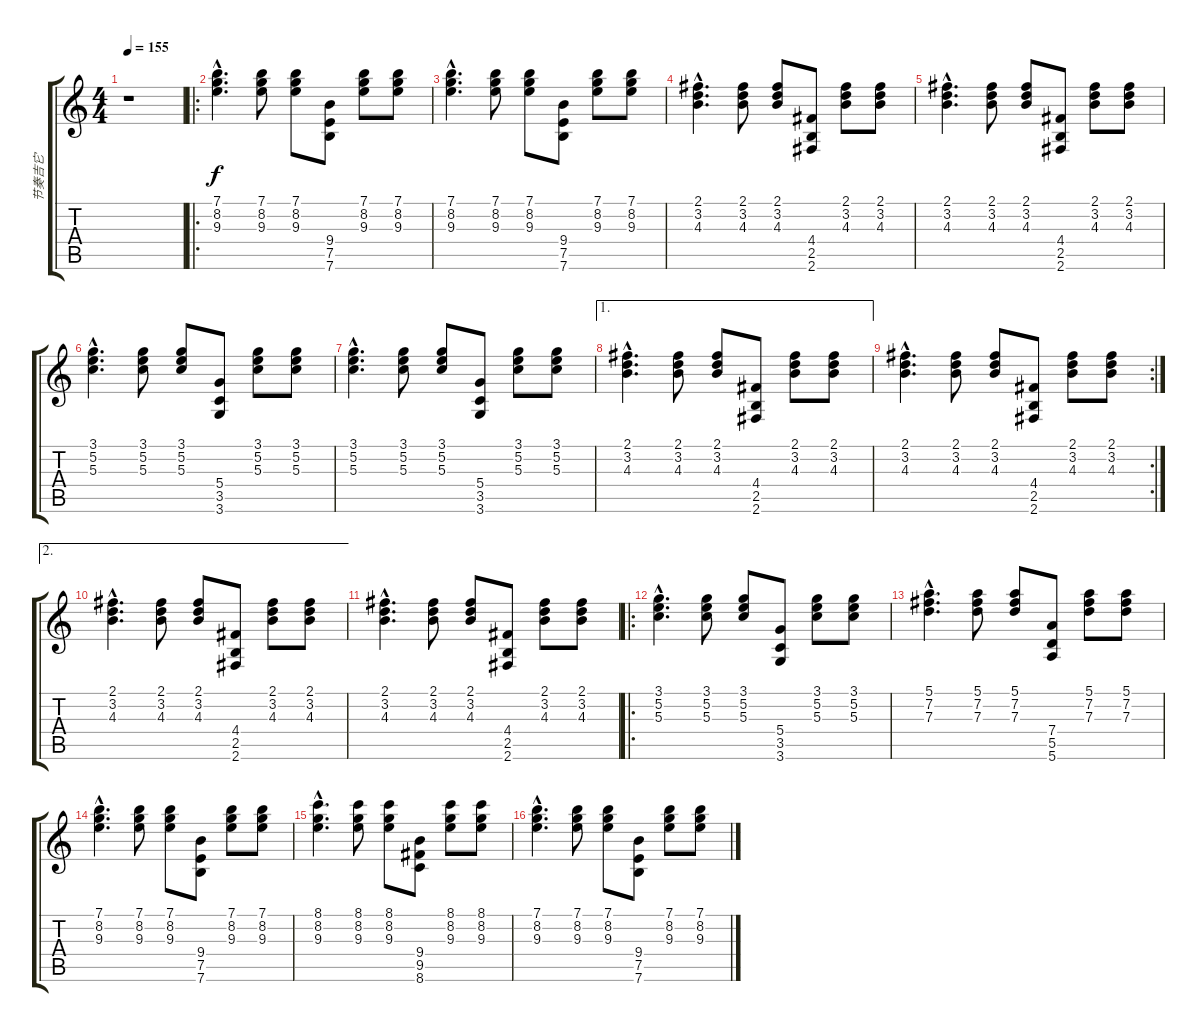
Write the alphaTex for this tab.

\track ("节奏吉它" "节奏吉它") {instrument acousticguitarsteel}
\staff {score tabs}
\tuning (E4 B3 G3 D3 A2 E2) {hide}
\ts (4 4)
\tempo 155
\clef g2
\ks c
r.1{dy f instrument acousticguitarsteel} |
\ro
(7.1{hac} 8.2{hac} 9.3{hac}).4{d} (7.1 8.2 9.3).8 (7.1 8.2 9.3).8 (9.4 7.5 7.6).8 (7.1 8.2 9.3).8 (7.1 8.2 9.3).8 |
(7.1{hac} 8.2{hac} 9.3{hac}).4{d} (7.1 8.2 9.3).8 (7.1 8.2 9.3).8 (9.4 7.5 7.6).8 (7.1 8.2 9.3).8 (7.1 8.2 9.3).8 |
(2.1{hac} 3.2{hac} 4.3{hac}).4{d} (2.1 3.2 4.3).8 (2.1 3.2 4.3).8 (4.4 2.5 2.6).8 (2.1 3.2 4.3).8 (2.1 3.2 4.3).8 |
(2.1{hac} 3.2{hac} 4.3{hac}).4{d} (2.1 3.2 4.3).8 (2.1 3.2 4.3).8 (4.4 2.5 2.6).8 (2.1 3.2 4.3).8 (2.1 3.2 4.3).8 |
(3.1{hac} 5.2{hac} 5.3{hac}).4{d} (3.1 5.2 5.3).8 (3.1 5.2 5.3).8 (5.4 3.5 3.6).8 (3.1 5.2 5.3).8 (3.1 5.2 5.3).8 |
(3.1{hac} 5.2{hac} 5.3{hac}).4{d} (3.1 5.2 5.3).8 (3.1 5.2 5.3).8 (5.4 3.5 3.6).8 (3.1 5.2 5.3).8 (3.1 5.2 5.3).8 |
\ae 1
(2.1{hac} 3.2{hac} 4.3{hac}).4{d} (2.1 3.2 4.3).8 (2.1 3.2 4.3).8 (4.4 2.5 2.6).8 (2.1 3.2 4.3).8 (2.1 3.2 4.3).8 |
\rc 2
(2.1{hac} 3.2{hac} 4.3{hac}).4{d} (2.1 3.2 4.3).8 (2.1 3.2 4.3).8 (4.4 2.5 2.6).8 (2.1 3.2 4.3).8 (2.1 3.2 4.3).8 |
\ae 2
(2.1{hac} 3.2{hac} 4.3{hac}).4{d} (2.1 3.2 4.3).8 (2.1 3.2 4.3).8 (4.4 2.5 2.6).8 (2.1 3.2 4.3).8 (2.1 3.2 4.3).8 |
(2.1{hac} 3.2{hac} 4.3{hac}).4{d} (2.1 3.2 4.3).8 (2.1 3.2 4.3).8 (4.4 2.5 2.6).8 (2.1 3.2 4.3).8 (2.1 3.2 4.3).8 |
\ro
(3.1{hac} 5.2{hac} 5.3{hac}).4{d} (3.1 5.2 5.3).8 (3.1 5.2 5.3).8 (5.4 3.5 3.6).8 (3.1 5.2 5.3).8 (3.1 5.2 5.3).8 |
(5.1{hac} 7.2{hac} 7.3{hac}).4{d} (5.1 7.2 7.3).8 (5.1 7.2 7.3).8 (7.4 5.5 5.6).8 (5.1 7.2 7.3).8 (5.1 7.2 7.3).8 |
(7.1{hac} 8.2{hac} 9.3{hac}).4{d} (7.1 8.2 9.3).8 (7.1 8.2 9.3).8 (9.4 7.5 7.6).8 (7.1 8.2 9.3).8 (7.1 8.2 9.3).8 |
(8.1{hac} 8.2{hac} 9.3{hac}).4{d} (8.1 8.2 9.3).8 (8.1 8.2 9.3).8 (9.4 9.5 8.6).8 (8.1 8.2 9.3).8 (8.1 8.2 9.3).8 |
(7.1{hac} 8.2{hac} 9.3{hac}).4{d} (7.1 8.2 9.3).8 (7.1 8.2 9.3).8 (9.4 7.5 7.6).8 (7.1 8.2 9.3).8 (7.1 8.2 9.3).8
